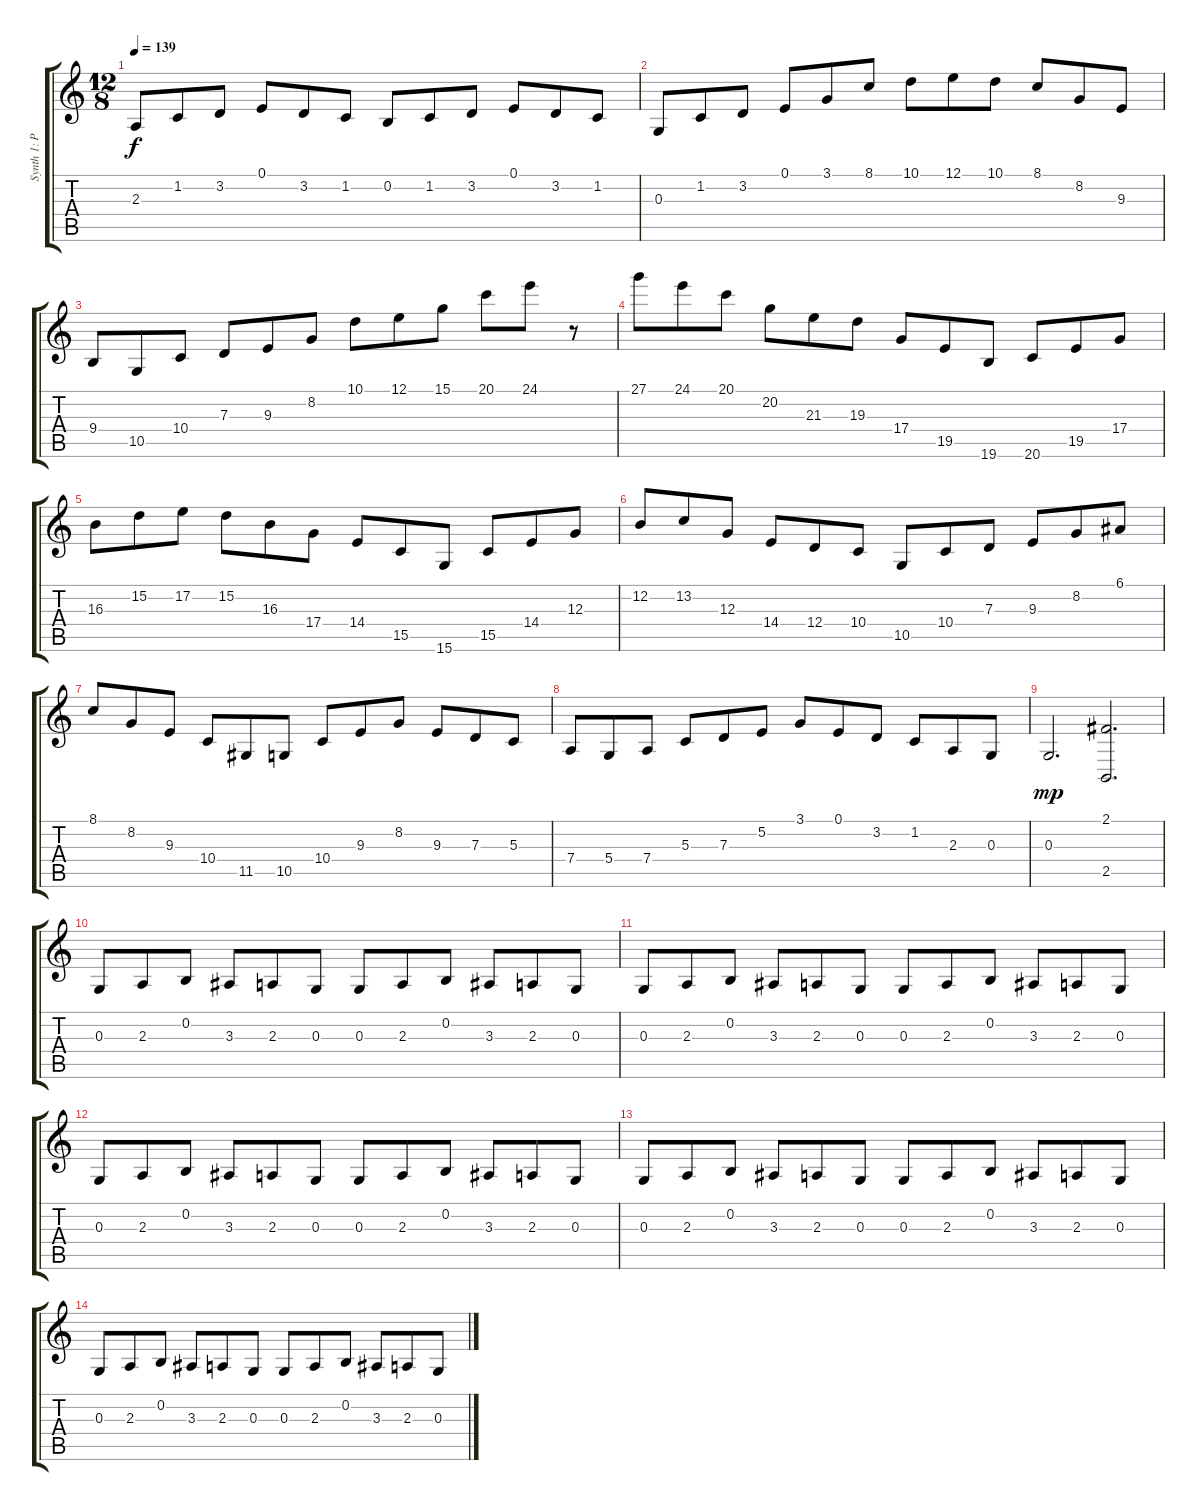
\track ("Synth 1: Patrick Moraz" "Synth 1: P") {instrument fx5brightness}
\staff {score tabs}
\tuning (E4 B3 G3 D3 A2 E2) {hide}
\ts (12 8)
\tempo 139
\clef g2
\ks c
2.3.8{dy f} 1.2.8 3.2.8 0.1.8 3.2.8 1.2.8 0.2.8 1.2.8 3.2.8 0.1.8 3.2.8 1.2.8 |
0.3.8 1.2.8 3.2.8 0.1.8 3.1.8 8.1.8 10.1.8 12.1.8 10.1.8 8.1.8 8.2.8 9.3.8 |
9.4.8 10.5.8 10.4.8 7.3.8 9.3.8 8.2.8 10.1.8 12.1.8 15.1.8 20.1.8 24.1.8 r.8 |
27.1.8 24.1.8 20.1.8 20.2.8 21.3.8 19.3.8 17.4.8 19.5.8 19.6.8 20.6.8 19.5.8 17.4.8 |
16.3.8 15.2.8 17.2.8 15.2.8 16.3.8 17.4.8 14.4.8 15.5.8 15.6.8 15.5.8 14.4.8 12.3.8 |
12.2.8 13.2.8 12.3.8 14.4.8 12.4.8 10.4.8 10.5.8 10.4.8 7.3.8 9.3.8 8.2.8 6.1.8 |
8.1.8 8.2.8 9.3.8 10.4.8 11.5.8 10.5.8 10.4.8 9.3.8 8.2.8 9.3.8 7.3.8 5.3.8 |
7.4.8 5.4.8 7.4.8 5.3.8 7.3.8 5.2.8 3.1.8 0.1.8 3.2.8 1.2.8 2.3.8 0.3.8 |
0.3.2{d dy mp} (2.1 2.5).2{d} |
0.3.8 2.3.8 0.2.8 3.3.8 2.3.8 0.3.8 0.3.8 2.3.8 0.2.8 3.3.8 2.3.8 0.3.8 |
0.3.8 2.3.8 0.2.8 3.3.8 2.3.8 0.3.8 0.3.8 2.3.8 0.2.8{volume 9} 3.3.8{volume 9} 2.3.8{volume 9} 0.3.8{volume 9} |
0.3.8{volume 9} 2.3.8{volume 9} 0.2.8{volume 8} 3.3.8{volume 8} 2.3.8{volume 8} 0.3.8{volume 8} 0.3.8{volume 8} 2.3.8{volume 8} 0.2.8{volume 8} 3.3.8{volume 7} 2.3.8{volume 7} 0.3.8{volume 7} |
0.3.8{volume 7} 2.3.8{volume 7} 0.2.8{volume 7} 3.3.8{volume 6} 2.3.8{volume 6} 0.3.8{volume 6} 0.3.8{volume 6} 2.3.8{volume 6} 0.2.8{volume 6} 3.3.8{volume 6} 2.3.8{volume 5} 0.3.8{volume 5} |
0.3.8{volume 5} 2.3.8{volume 5} 0.2.8{volume 5} 3.3.8{volume 5} 2.3.8{volume 4} 0.3.8{volume 4} 0.3.8{volume 4} 2.3.8{volume 4} 0.2.8{volume 4} 3.3.8{volume 4} 2.3.8{volume 4} 0.3.8{volume 3}
